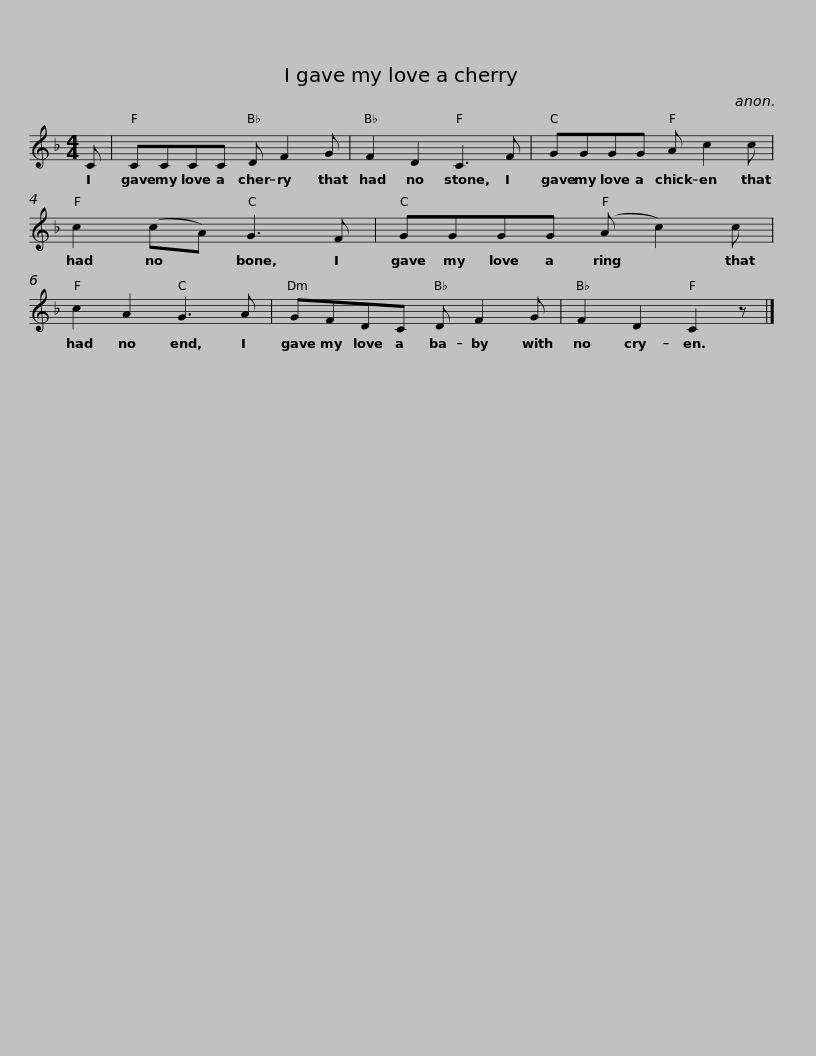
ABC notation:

X:1
L:1/8
M:4/4
I:linebreak $
K:F
V:1 treble
V:1
 C | CCCC D F2 G | F2 D2 C3 F | GGGG A c2 c | c2 (cA) G3 F |$ %5
 GGGG (A c2) c | c2 A2 G3 A | GFDC D F2 G | F2 D2 C2 z |] %9
